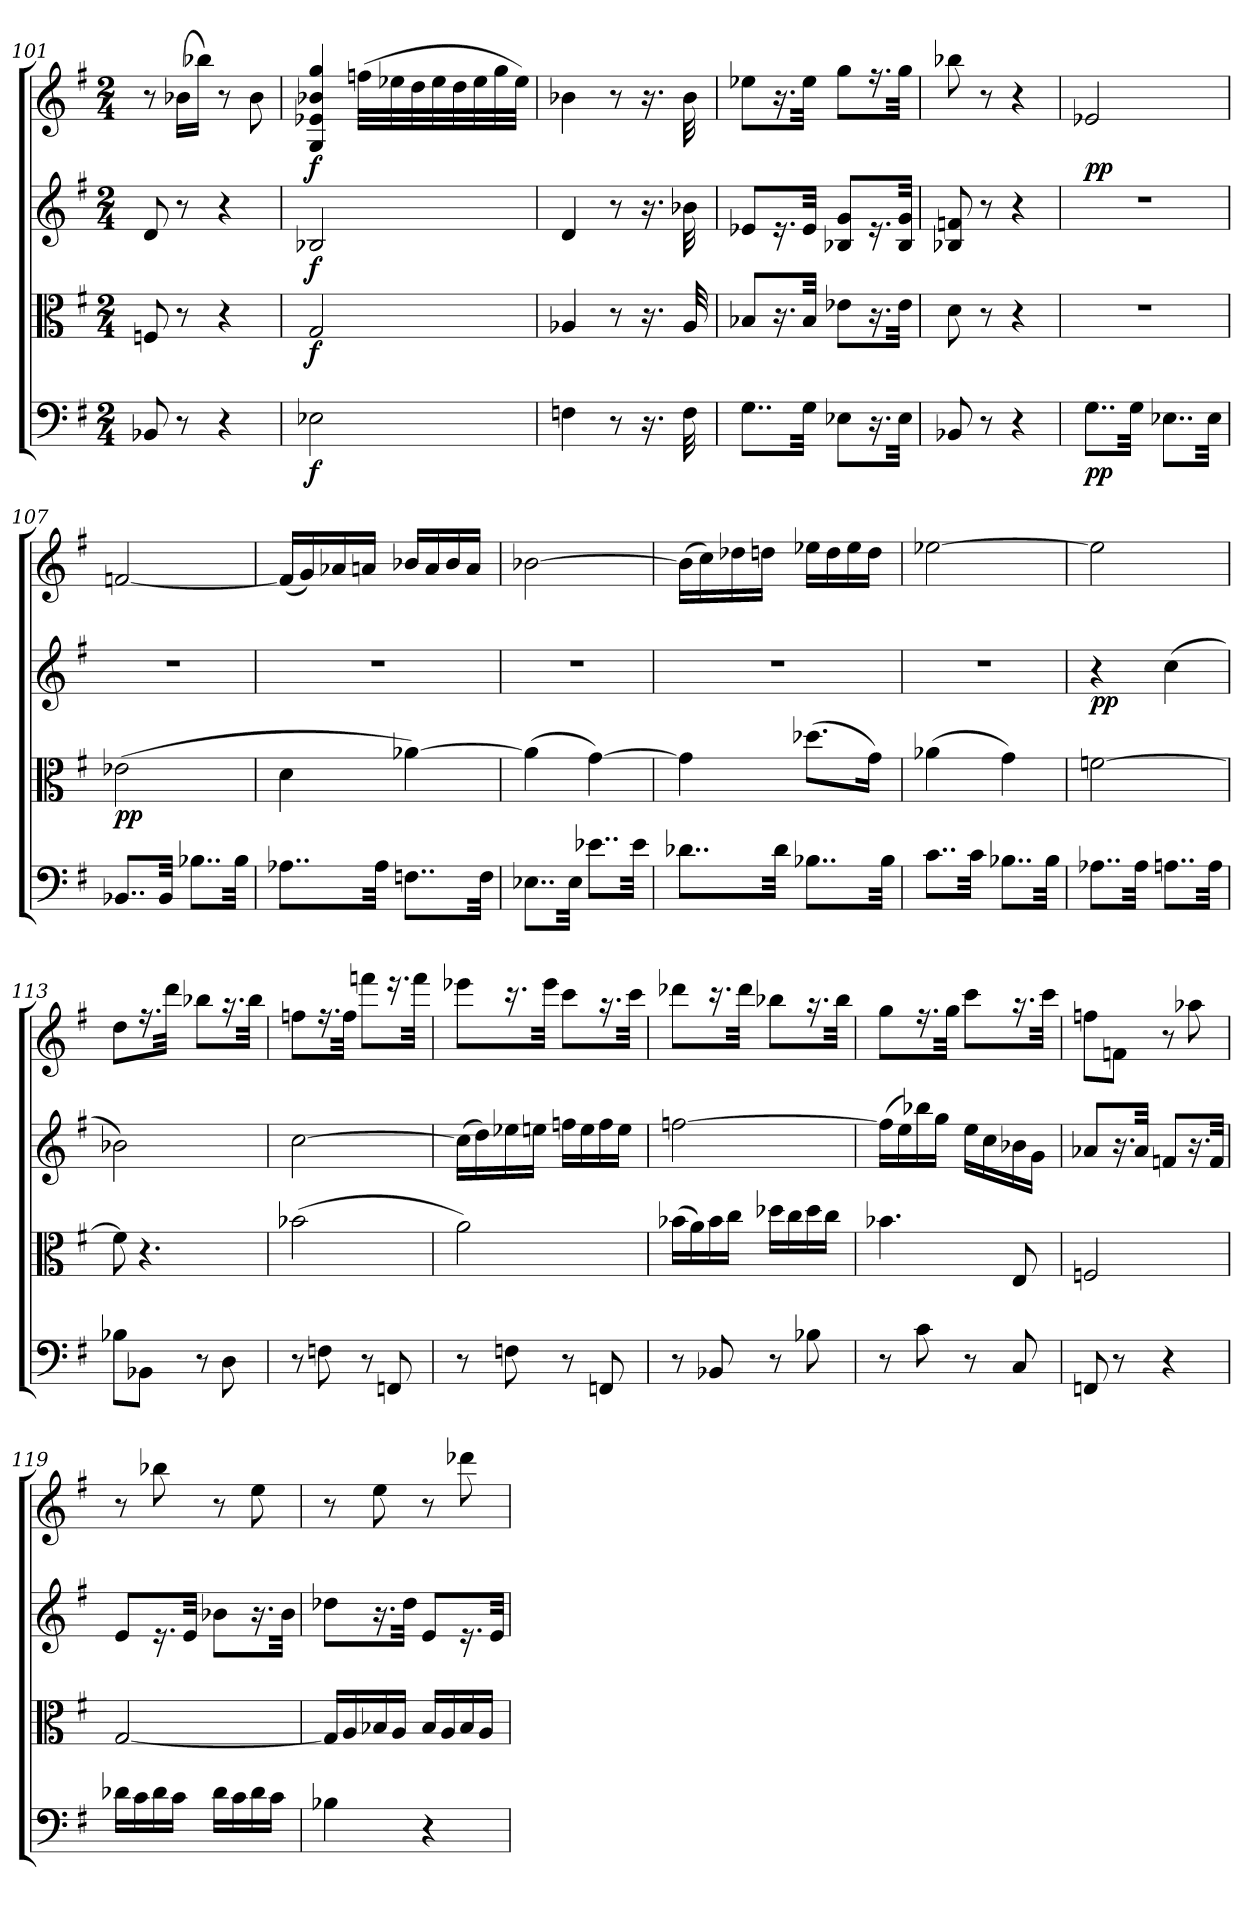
**kern	**dynam	**kern	**dynam	**kern	**dynam	**kern	**dynam
*part4	*part4	*part3	*part3	*part2	*part2	*part1	*part1
*staff4	*staff4	*staff3	*staff3	*staff2	*staff2	*staff1	*staff1
*clefF4	*	*clefC3	*	*clefG2	*	*clefG2	*
*k[f#]	*	*k[f#]	*	*k[f#]	*	*k[f#]	*
*M2/4	*	*M2/4	*	*M2/4	*	*M2/4	*
=101	=101	=101	=101	=101	=101	=101	=101
8BB-X/	.	8Fn/	.	8d/	.	8r	.
8r	.	8r	.	8r	.	(16b-X\LL	.
.	.	.	.	.	.	16bb-X\JJ)	.
4r	.	4r	.	4r	.	8r	.
.	.	.	.	.	.	8b-\	.
=102	=102	=102	=102	=102	=102	=102	=102
2E-X\	f	2G/	f	2B-X/	f	4G/ 4e-X/ 4b-X/ 4gg/	f
.	.	.	.	.	.	(32ffn\LLL	.
.	.	.	.	.	.	32ee-X\	.
.	.	.	.	.	.	32dd\	.
.	.	.	.	.	.	32ee-\	.
.	.	.	.	.	.	32dd\	.
.	.	.	.	.	.	32ee-\	.
.	.	.	.	.	.	32gg\	.
.	.	.	.	.	.	32ee-\JJJ)	.
=103	=103	=103	=103	=103	=103	=103	=103
4Fn\	.	4A-X/	.	4d/	.	4b-X\	.
8r	.	8r	.	8r	.	8r	.
16.r	.	16.r	.	16.r	.	16.r	.
32F\	.	32A-/	.	32b-X\	.	32b-\	.
=104	=104	=104	=104	=104	=104	=104	=104
8..G\L	.	8B-X/L	.	8e-X/L	.	8ee-X\L	.
.	.	16.r	.	16.r	.	16.r	.
32G\Jkk	.	32B-/Jkk	.	32e-/Jkk	.	32ee-\Jkk	.
8E-X\L	.	8e-X\L	.	8B-X/ 8g/L	.	8gg\L	.
16.r	.	16.r	.	16.r	.	16.r	.
32E-\Jkk	.	32e-\Jkk	.	32B-/ 32g/Jkk	.	32gg\Jkk	.
=105	=105	=105	=105	=105	=105	=105	=105
8BB-X/	.	8d\	.	8B-X/ 8fn/	.	8bb-X\	.
8r	.	8r	.	8r	.	8r	.
4r	.	4r	.	4r	.	4r	.
=106	=106	=106	=106	=106	=106	=106	=106
8..G\L	pp	2r	.	2r	.	2e-X/	pp
32G\Jkk	.	.	.	.	.	.	.
8..E-X\L	.	.	.	.	.	.	.
32E-\Jkk	.	.	.	.	.	.	.
=107	=107	=107	=107	=107	=107	=107	=107
8..BB-X/L	.	(2e-X\	pp	2r	.	[2fn/	.
32BB-/Jkk	.	.	.	.	.	.	.
8..B-X\L	.	.	.	.	.	.	.
32B-\Jkk	.	.	.	.	.	.	.
=108	=108	=108	=108	=108	=108	=108	=108
8..A-X\L	.	4d\	.	2r	.	(16f/LL]	.
.	.	.	.	.	.	16g/)	.
.	.	.	.	.	.	16a-X/	.
.	.	.	.	.	.	16an/JJ	.
32A-\Jkk	.	.	.	.	.	.	.
8..Fn\L	.	[4a-X\)	.	.	.	16b-X/LL	.
.	.	.	.	.	.	16a/	.
.	.	.	.	.	.	16b-/	.
.	.	.	.	.	.	16a/JJ	.
32F\Jkk	.	.	.	.	.	.	.
=109	=109	=109	=109	=109	=109	=109	=109
8..E-X\L	.	(4a-\]	.	2r	.	[2b-X\	.
32E-\Jkk	.	.	.	.	.	.	.
8..e-X\L	.	[4g\)	.	.	.	.	.
32e-\Jkk	.	.	.	.	.	.	.
=110	=110	=110	=110	=110	=110	=110	=110
8..d-X\L	.	4g\]	.	2r	.	(16b-\LL]	.
.	.	.	.	.	.	16cc\)	.
.	.	.	.	.	.	16dd-X\	.
.	.	.	.	.	.	16ddn\JJ	.
32d-\Jkk	.	.	.	.	.	.	.
8..B-X\L	.	(8.dd-X\L	.	.	.	16ee-X\LL	.
.	.	.	.	.	.	16dd\	.
.	.	.	.	.	.	16ee-\	.
.	.	16g\Jk)	.	.	.	16dd\JJ	.
32B-\Jkk	.	.	.	.	.	.	.
=111	=111	=111	=111	=111	=111	=111	=111
8..c\L	.	(4a-X\	.	2r	.	[2ee-X\	.
32c\Jkk	.	.	.	.	.	.	.
8..B-X\L	.	4g\)	.	.	.	.	.
32B-\Jkk	.	.	.	.	.	.	.
=112	=112	=112	=112	=112	=112	=112	=112
8..A-X\L	.	[2fn\	.	4r	pp	2ee-\]	.
32A-\Jkk	.	.	.	.	.	.	.
8..An\L	.	.	.	(4cc\	.	.	.
32A\Jkk	.	.	.	.	.	.	.
=113	=113	=113	=113	=113	=113	=113	=113
8B-X\L	.	8f\]	.	2b-X\)	.	8dd\L	.
8BB-X\J	.	4.r	.	.	.	16.r	.
.	.	.	.	.	.	32ddd\Jkk	.
8r	.	.	.	.	.	8bb-X\L	.
8D\	.	.	.	.	.	16.r	.
.	.	.	.	.	.	32bb-\Jkk	.
=114	=114	=114	=114	=114	=114	=114	=114
8r	.	(2b-X\	.	[2cc\	.	8ffn\L	.
8Fn\	.	.	.	.	.	16.r	.
.	.	.	.	.	.	32ff\Jkk	.
8r	.	.	.	.	.	8fffn\L	.
8FFn/	.	.	.	.	.	16.r	.
.	.	.	.	.	.	32fff\Jkk	.
=115	=115	=115	=115	=115	=115	=115	=115
8r	.	2a\)	.	(16cc\LL]	.	8eee-X\L	.
.	.	.	.	16dd\)	.	.	.
8Fn\	.	.	.	16ee-X\	.	16.r	.
.	.	.	.	16een\JJ	.	.	.
.	.	.	.	.	.	32eee-\Jkk	.
8r	.	.	.	16ffn\LL	.	8ccc\L	.
.	.	.	.	16ee\	.	.	.
8FFn/	.	.	.	16ff\	.	16.r	.
.	.	.	.	16ee\JJ	.	.	.
.	.	.	.	.	.	32ccc\Jkk	.
=116	=116	=116	=116	=116	=116	=116	=116
8r	.	(16b-X\LL	.	[2ffn\	.	8ddd-X\L	.
.	.	16a\)	.	.	.	.	.
8BB-X/	.	16b-\	.	.	.	16.r	.
.	.	16cc\JJ	.	.	.	.	.
.	.	.	.	.	.	32ddd-\Jkk	.
8r	.	16dd-X\LL	.	.	.	8bb-X\L	.
.	.	16cc\	.	.	.	.	.
8B-X\	.	16dd-\	.	.	.	16.r	.
.	.	16cc\JJ	.	.	.	.	.
.	.	.	.	.	.	32bb-\Jkk	.
=117	=117	=117	=117	=117	=117	=117	=117
8r	.	4.b-X\	.	(16ff\LL]	.	8gg\L	.
.	.	.	.	16ee\)	.	.	.
8c\	.	.	.	16bb-X\	.	16.r	.
.	.	.	.	16gg\JJ	.	.	.
.	.	.	.	.	.	32gg\Jkk	.
8r	.	.	.	16ee\LL	.	8ccc\L	.
.	.	.	.	16cc\	.	.	.
8C/	.	8E/	.	16b-X\	.	16.r	.
.	.	.	.	16g\JJ	.	.	.
.	.	.	.	.	.	32ccc\Jkk	.
=118	=118	=118	=118	=118	=118	=118	=118
8FFn/	.	2Fn/	.	8a-X/L	.	8ffn\L	.
8r	.	.	.	16.r	.	8fn\J	.
.	.	.	.	32a-/Jkk	.	.	.
4r	.	.	.	8fn/L	.	8r	.
.	.	.	.	16.r	.	8aa-X\	.
.	.	.	.	32f/Jkk	.	.	.
=119	=119	=119	=119	=119	=119	=119	=119
16d-X\LL	.	[2G/	.	8e/L	.	8r	.
16c\	.	.	.	.	.	.	.
16d-\	.	.	.	16.r	.	8bb-X\	.
16c\JJ	.	.	.	.	.	.	.
.	.	.	.	32e/Jkk	.	.	.
16d-\LL	.	.	.	8b-X\L	.	8r	.
16c\	.	.	.	.	.	.	.
16d-\	.	.	.	16.r	.	8ee\	.
16c\JJ	.	.	.	.	.	.	.
.	.	.	.	32b-\Jkk	.	.	.
=120	=120	=120	=120	=120	=120	=120	=120
4B-X\	.	16G/LL]	.	8dd-X\L	.	8r	.
.	.	16A/	.	.	.	.	.
.	.	16B-X/	.	16.r	.	8ee\	.
.	.	16A/JJ	.	.	.	.	.
.	.	.	.	32dd-\Jkk	.	.	.
4r	.	16B-/LL	.	8e/L	.	8r	.
.	.	16A/	.	.	.	.	.
.	.	16B-/	.	16.r	.	8ddd-X\	.
.	.	16A/JJ	.	.	.	.	.
.	.	.	.	32e/Jkk	.	.	.
=	=	=	=	=	=	=	=
*-	*-	*-	*-	*-	*-	*-	*-
